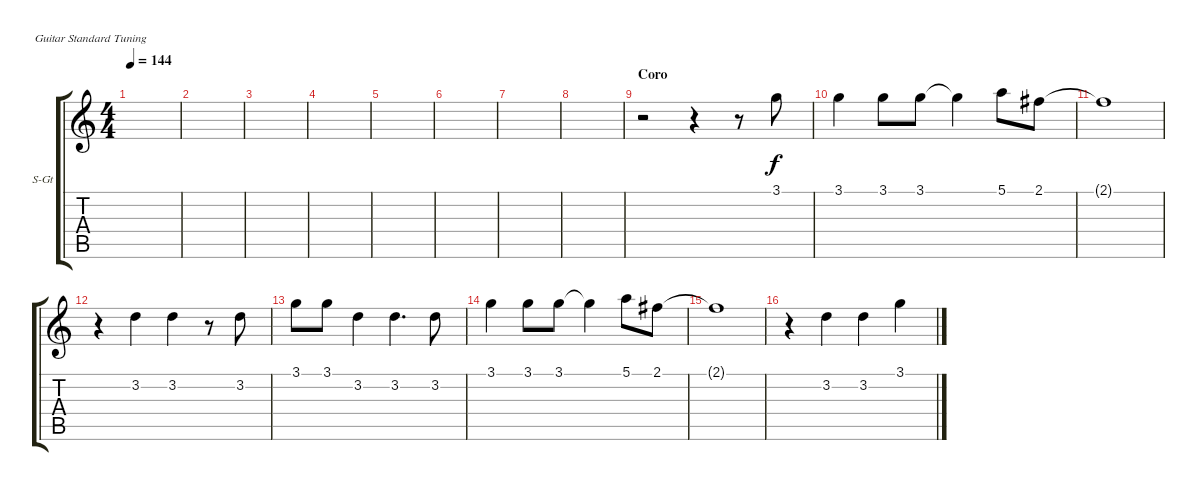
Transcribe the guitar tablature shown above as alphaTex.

\bracketExtendMode groupsimilarinstruments
\firstSystemTrackNameOrientation horizontal
\otherSystemsTrackNameOrientation horizontal
\track ("Tom Lyrics" "S-Gt") {instrument acousticgrandpiano}
\staff {score tabs}
\tuning (E4 B3 G3 D3 A2 E2)
\displaytranspose 12
\ts (4 4)
\tempo 144
\clef g2
\ks c
|
|
|
|
|
|
|
|
\section ("" "Coro")
r.2 r.4 r.8 3.1.8 |
3.1.4 3.1.8 3.1.8 3.1{t}.4 5.1.8 2.1.8 |
2.1{t}.1 |
r.4 3.2.4 3.2.4 r.8 3.2.8 |
3.1.8 3.1.8 3.2.4 3.2.4{d} 3.2.8 |
3.1.4 3.1.8 3.1.8 3.1{t}.4 5.1.8 2.1.8 |
2.1{t}.1 |
r.4 3.2.4 3.2.4 3.1.4
